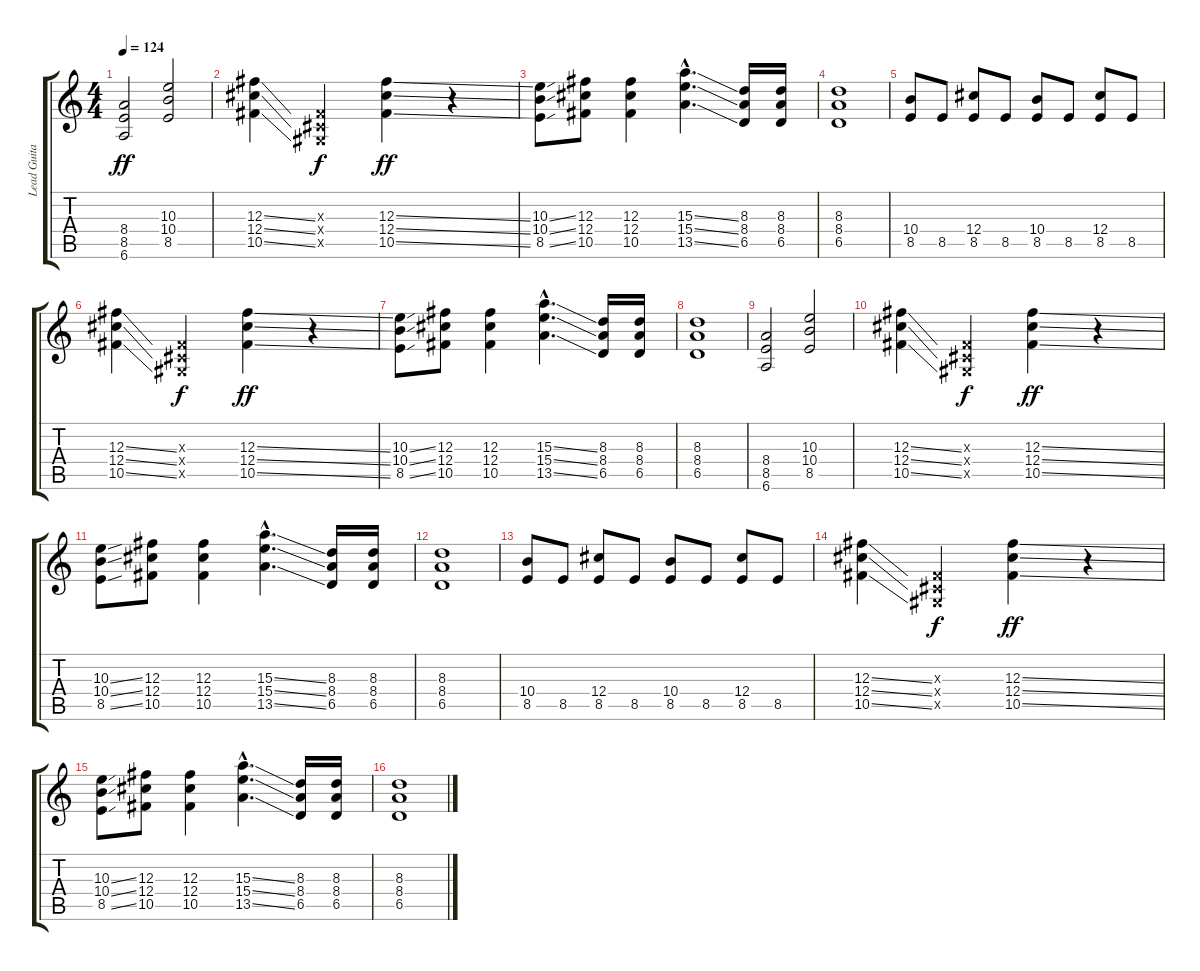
\track ("Lead Guitar" "Lead Guita") {instrument overdrivenguitar}
\staff {score tabs}
\tuning (Eb4 Bb3 Gb3 Db3 Ab2 Eb2) {hide}
\ts (4 4)
\tempo 124
\clef g2
\ks c
(8.4 8.5 6.6).2{dy ff} (10.3 10.4 8.5).2 |
(12.3{ss} 12.4{ss} 10.5{ss}).4 (0.3{x} 0.4{x} 0.5{x}).4{dy f} (12.3{ss} 12.4{ss} 10.5{ss}).4{dy ff} r.4 |
(10.3{ss} 10.4{ss} 8.5{ss}).8 (12.3 12.4 10.5).8 (12.3 12.4 10.5).4 (15.3{ss hac} 15.4{ss hac} 13.5{ss hac}).4{d} (8.3 8.4 6.5).16 (8.3 8.4 6.5).16 |
(8.3 8.4 6.5).1 |
(10.4 8.5).8 8.5.8 (12.4 8.5).8 8.5.8 (10.4 8.5).8 8.5.8 (12.4 8.5).8 8.5.8 |
(12.3{ss} 12.4{ss} 10.5{ss}).4 (0.3{x} 0.4{x} 0.5{x}).4{dy f} (12.3{ss} 12.4{ss} 10.5{ss}).4{dy ff} r.4 |
(10.3{ss} 10.4{ss} 8.5{ss}).8 (12.3 12.4 10.5).8 (12.3 12.4 10.5).4 (15.3{ss hac} 15.4{ss hac} 13.5{ss hac}).4{d} (8.3 8.4 6.5).16 (8.3 8.4 6.5).16 |
(8.3 8.4 6.5).1 |
(8.4 8.5 6.6).2 (10.3 10.4 8.5).2 |
(12.3{ss} 12.4{ss} 10.5{ss}).4 (0.3{x} 0.4{x} 0.5{x}).4{dy f} (12.3{ss} 12.4{ss} 10.5{ss}).4{dy ff} r.4 |
(10.3{ss} 10.4{ss} 8.5{ss}).8 (12.3 12.4 10.5).8 (12.3 12.4 10.5).4 (15.3{ss hac} 15.4{ss hac} 13.5{ss hac}).4{d} (8.3 8.4 6.5).16 (8.3 8.4 6.5).16 |
(8.3 8.4 6.5).1 |
(10.4 8.5).8 8.5.8 (12.4 8.5).8 8.5.8 (10.4 8.5).8 8.5.8 (12.4 8.5).8 8.5.8 |
(12.3{ss} 12.4{ss} 10.5{ss}).4 (0.3{x} 0.4{x} 0.5{x}).4{dy f} (12.3{ss} 12.4{ss} 10.5{ss}).4{dy ff} r.4 |
(10.3{ss} 10.4{ss} 8.5{ss}).8 (12.3 12.4 10.5).8 (12.3 12.4 10.5).4 (15.3{ss hac} 15.4{ss hac} 13.5{ss hac}).4{d} (8.3 8.4 6.5).16 (8.3 8.4 6.5).16 |
(8.3 8.4 6.5).1
